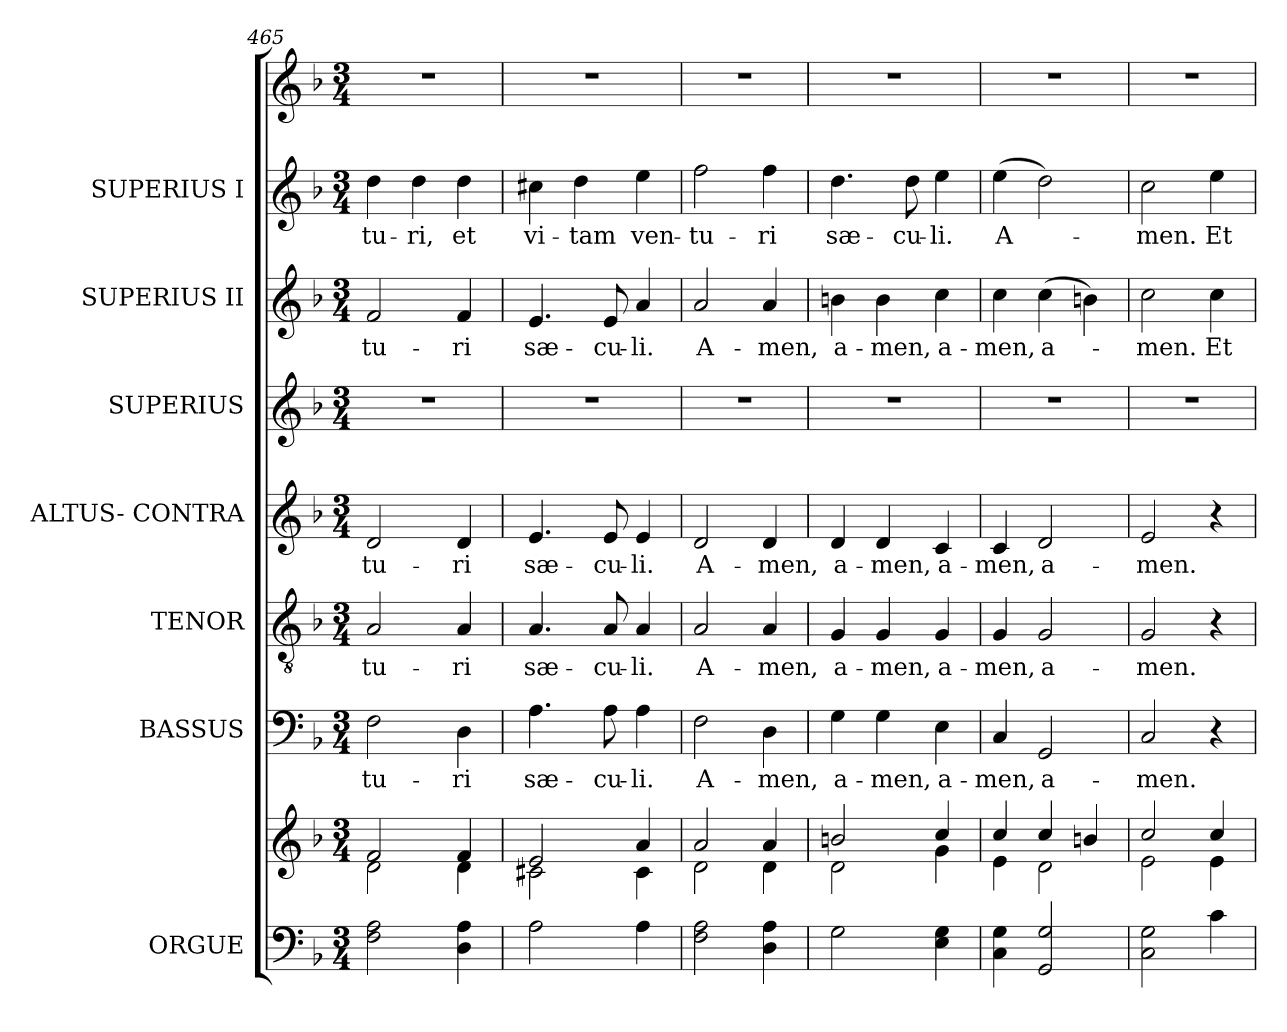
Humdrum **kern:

**kern	**kern	**kern	**text	**kern	**text	**kern	**text	**kern	**kern	**text	**kern	**text	**kern
*part8	*part8	*part7	*part7	*part6	*part6	*part5	*part5	*part4	*part3	*part3	*part2	*part2	*part1
*staff9	*staff8	*staff7	*staff7	*staff6	*staff6	*staff5	*staff5	*staff4	*staff3	*staff3	*staff2	*staff2	*staff1
*I"ORGUE	*	*I"BASSUS	*	*I"TENOR	*	*I"ALTUS- CONTRA	*	*I"SUPERIUS	*I"SUPERIUS II	*	*I"SUPERIUS I	*	*
*	*	*	*	*	*	*	*	*	*I'S II	*	*I'S I	*	*
!!LO:LB:g=z
*clefF4	*clefG2	*clefF4	*	*clefGv2	*	*clefG2	*	*clefG2	*clefG2	*	*clefG2	*	*clefG2
*k[b-]	*k[b-]	*k[b-]	*	*k[b-]	*	*k[b-]	*	*k[b-]	*k[b-]	*	*k[b-]	*	*k[b-]
*d:	*d:	*d:	*	*d:	*	*d:	*	*d:	*d:	*	*d:	*	*d:
*M3/4	*M3/4	*M3/4	*	*M3/4	*	*M3/4	*	*M3/4	*M3/4	*	*M3/4	*	*M3/4
=465	=465	=465	=465	=465	=465	=465	=465	=465	=465	=465	=465	=465	=465
*	*^	*	*	*	*	*	*	*	*	*	*	*	*
!	!	!	!	!LO:LY:b	!	!LO:LY:b	!	!LO:LY:b	!	!	!LO:LY:b	!	!LO:LY:b	!
2F\ 2A\	2f/	2d\	2F\	-tu-	2A/	-tu-	2d/	-tu-	2.r	2f/	-tu-	4dd\	-tu-	2.r
!	!	!	!	!	!	!	!	!	!	!	!	!	!LO:LY:b	!
.	.	.	.	.	.	.	.	.	.	.	.	4dd\	-ri,	.
!	!	!	!	!LO:LY:b	!	!LO:LY:b	!	!LO:LY:b	!	!	!LO:LY:b	!	!LO:LY:b	!
4D\ 4A\	4f/	4d\	4D\	-ri	4A/	-ri	4d/	-ri	.	4f/	-ri	4dd\	et	.
=466	=466	=466	=466	=466	=466	=466	=466	=466	=466	=466	=466	=466	=466	=466
!	!	!	!	!LO:LY:b	!	!LO:LY:b	!	!LO:LY:b	!	!	!LO:LY:b	!	!LO:LY:b	!
2A\	2e/	2c#X\	4.A\	sæ-	4.A/	sæ-	4.e/	sæ-	2.r	4.e/	sæ-	4cc#X\	vi-	2.r
!	!	!	!	!	!	!	!	!	!	!	!	!	!LO:LY:b	!
.	.	.	.	.	.	.	.	.	.	.	.	4dd\	-tam	.
!	!	!	!	!LO:LY:b	!	!LO:LY:b	!	!LO:LY:b	!	!	!LO:LY:b	!	!	!
.	.	.	8A\	-cu-	8A/	-cu-	8e/	-cu-	.	8e/	-cu-	.	.	.
!	!	!	!	!LO:LY:b	!	!LO:LY:b	!	!LO:LY:b	!	!	!LO:LY:b	!	!LO:LY:b	!
4A\	4a/	4c#\	4A\	-li.	4A/	-li.	4e/	-li.	.	4a/	-li.	4ee\	ven-	.
=467	=467	=467	=467	=467	=467	=467	=467	=467	=467	=467	=467	=467	=467	=467
!	!	!	!	!LO:LY:b	!	!LO:LY:b	!	!LO:LY:b	!	!	!LO:LY:b	!	!LO:LY:b	!
2F\ 2A\	2a/	2d\	2F\	A-	2A/	A-	2d/	A-	2.r	2a/	A-	2ff\	-tu-	2.r
!	!	!	!	!LO:LY:b	!	!LO:LY:b	!	!LO:LY:b	!	!	!LO:LY:b	!	!LO:LY:b	!
4D\ 4A\	4a/	4d\	4D\	-men,	4A/	-men,	4d/	-men,	.	4a/	-men,	4ff\	-ri	.
=468	=468	=468	=468	=468	=468	=468	=468	=468	=468	=468	=468	=468	=468	=468
!	!	!	!	!LO:LY:b	!	!LO:LY:b	!	!LO:LY:b	!	!	!LO:LY:b	!	!LO:LY:b	!
2G\	2bn/	2d\	4G\	a-	4G/	a-	4d/	a-	2.r	4bn\	a-	4.dd\	sæ-	2.r
!	!	!	!	!LO:LY:b	!	!LO:LY:b	!	!LO:LY:b	!	!	!LO:LY:b	!	!	!
.	.	.	4G\	-men,	4G/	-men,	4d/	-men,	.	4b\	-men,	.	.	.
!	!	!	!	!	!	!	!	!	!	!	!	!	!LO:LY:b	!
.	.	.	.	.	.	.	.	.	.	.	.	8dd\	-cu-	.
!	!	!	!	!LO:LY:b	!	!LO:LY:b	!	!LO:LY:b	!	!	!LO:LY:b	!	!LO:LY:b	!
4E\ 4G\	4cc/	4g\	4E\	a-	4G/	a-	4c/	a-	.	4cc\	a-	4ee\	-li.	.
=469	=469	=469	=469	=469	=469	=469	=469	=469	=469	=469	=469	=469	=469	=469
!	!	!	!	!LO:LY:b	!	!LO:LY:b	!	!LO:LY:b	!	!	!LO:LY:b	!	!LO:LY:b	!
4C\ 4G\	4cc/	4e\	4C/	-men,	4G/	-men,	4c/	-men,	2.r	4cc\	-men,	(>4ee\	A-	2.r
!	!	!	!	!LO:LY:b	!	!LO:LY:b	!	!LO:LY:b	!	!	!LO:LY:b	!	!	!
2GG/ 2G/	4cc/	2d\	2GG/	a-	2G/	a-	2d/	a-	.	(>4cc\	a-	2dd\)	.	.
.	4bn/	.	.	.	.	.	.	.	.	4bn\)	.	.	.	.
!!LO:PB:g=z
=470	=470	=470	=470	=470	=470	=470	=470	=470	=470	=470	=470	=470	=470	=470
!	!	!	!	!LO:LY:b	!	!LO:LY:b	!	!LO:LY:b	!	!	!LO:LY:b	!	!LO:LY:b	!
2C\ 2G\	2cc/	2e\	2C/	-men.	2G/	-men.	2e/	-men.	2.r	2cc\	-men.	2cc\	-men.	2.r
!	!	!	!	!	!	!	!	!	!	!	!LO:LY:b	!	!LO:LY:b	!
4c\	4cc/	4e\	4r	.	4r	.	4r	.	.	4cc\	Et	4ee\	Et	.
*	*v	*v	*	*	*	*	*	*	*	*	*	*	*	*
=	=	=	=	=	=	=	=	=	=	=	=	=	=
*-	*-	*-	*-	*-	*-	*-	*-	*-	*-	*-	*-	*-	*-
